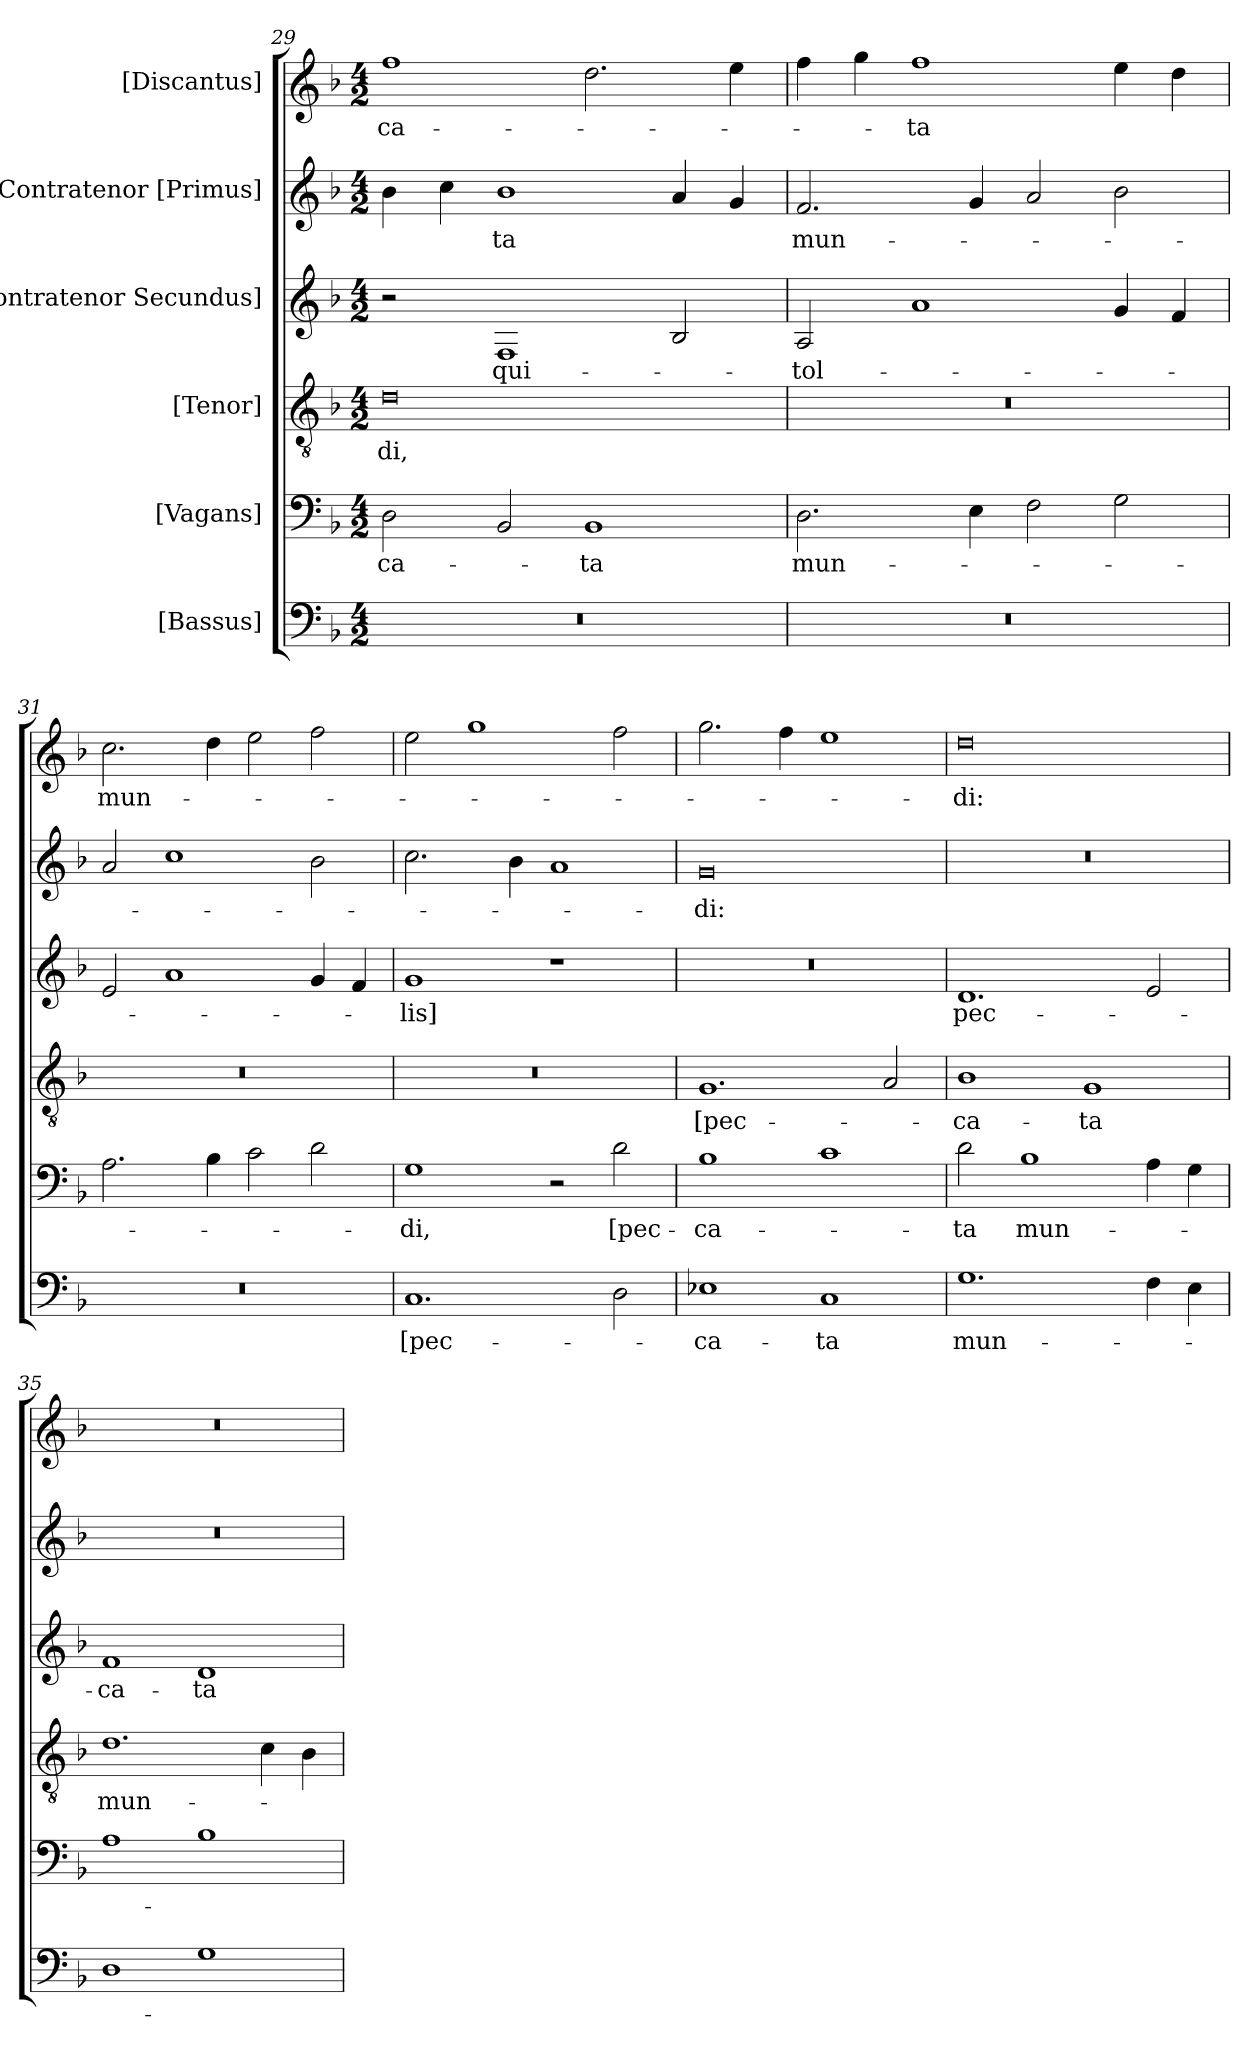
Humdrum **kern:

**kern	**text	**kern	**text	**kern	**text	**kern	**text	**kern	**text	**kern	**text
*part6	*part6	*part5	*part5	*part4	*part4	*part3	*part3	*part2	*part2	*part1	*part1
*staff6	*staff6	*staff5	*staff5	*staff4	*staff4	*staff3	*staff3	*staff2	*staff2	*staff1	*staff1
*I"[Bassus]	*	*I"[Vagans]	*	*I"[Tenor]	*	*I"[Contratenor Secundus]	*	*I"Contratenor [Primus]	*	*I"[Discantus]	*
*clefF4	*	*clefF4	*	*clefGv2	*	*clefG2	*	*clefG2	*	*clefG2	*
*k[b-]	*	*k[b-]	*	*k[b-]	*	*k[b-]	*	*k[b-]	*	*k[b-]	*
*M4/2	*	*M4/2	*	*M4/2	*	*M4/2	*	*M4/2	*	*M4/2	*
=29	=29	=29	=29	=29	=29	=29	=29	=29	=29	=29	=29
0r	.	2D\	-ca-	0d\	-di,	2r	.	4b-\	.	1ff\	-ca-
.	.	.	.	.	.	.	.	4cc\	.	.	.
.	.	2BB-/	.	.	.	1F/	qui-	1b-\	-ta	.	.
.	.	1BB-/	-ta	.	.	.	.	.	.	2.dd\	.
.	.	.	.	.	.	2B-/	.	4a/	.	.	.
.	.	.	.	.	.	.	.	4g/	.	4ee\	.
=30	=30	=30	=30	=30	=30	=30	=30	=30	=30	=30	=30
0r	.	2.D\	mun-	0r	.	2A/	tol-	2.f/	mun-	4ff\	.
.	.	.	.	.	.	.	.	.	.	4gg\	.
.	.	.	.	.	.	1a/	.	.	.	1ff\	-ta
.	.	4E\	.	.	.	.	.	4g/	.	.	.
.	.	2F\	.	.	.	.	.	2a/	.	.	.
.	.	2G\	.	.	.	4g/	.	2b-\	.	4ee\	.
.	.	.	.	.	.	4f/	.	.	.	4dd\	.
=31	=31	=31	=31	=31	=31	=31	=31	=31	=31	=31	=31
0r	.	2.A\	.	0r	.	2e/	.	2a/	.	2.cc\	mun-
.	.	.	.	.	.	1a/	.	1cc\	.	.	.
.	.	4B-\	.	.	.	.	.	.	.	4dd\	.
.	.	2c\	.	.	.	.	.	.	.	2ee\	.
.	.	2d\	.	.	.	4g/	.	2b-\	.	2ff\	.
.	.	.	.	.	.	4f/	.	.	.	.	.
=32	=32	=32	=32	=32	=32	=32	=32	=32	=32	=32	=32
1.C/	[pec-	1G\	-di,	0r	.	1g/	-lis]	2.cc\	.	2ee\	.
.	.	.	.	.	.	.	.	.	.	1gg\	.
.	.	.	.	.	.	.	.	4b-\	.	.	.
.	.	2r	.	.	.	1r	.	1a/	.	.	.
2D\	.	2d\	[pec-	.	.	.	.	.	.	2ff\	.
=33	=33	=33	=33	=33	=33	=33	=33	=33	=33	=33	=33
1E-X\	-ca-	1B-\	-ca-	1.G/	[pec-	0r	.	0g/	-di:	2.gg\	.
.	.	.	.	.	.	.	.	.	.	4ff\	.
1C/	-ta	1c\	.	.	.	.	.	.	.	1ee\	.
.	.	.	.	2A/	.	.	.	.	.	.	.
=34	=34	=34	=34	=34	=34	=34	=34	=34	=34	=34	=34
1.G\	mun-	2d\	-ta	1B-\	-ca-	1.d/	pec-	0r	.	0dd\	-di:
.	.	1B-\	mun-	.	.	.	.	.	.	.	.
.	.	.	.	1G/	-ta	.	.	.	.	.	.
4F\	.	4A\	.	.	.	2e/	.	.	.	.	.
4E\	.	4G\	.	.	.	.	.	.	.	.	.
=35	=35	=35	=35	=35	=35	=35	=35	=35	=35	=35	=35
1D\	.	1A\	.	1.d\	mun-	1f/	-ca-	0r	.	0r	.
1G\	.	1B-\	.	.	.	1d/	-ta	.	.	.	.
.	.	.	.	4c\	.	.	.	.	.	.	.
.	.	.	.	4B-\	.	.	.	.	.	.	.
=	=	=	=	=	=	=	=	=	=	=	=
*-	*-	*-	*-	*-	*-	*-	*-	*-	*-	*-	*-
